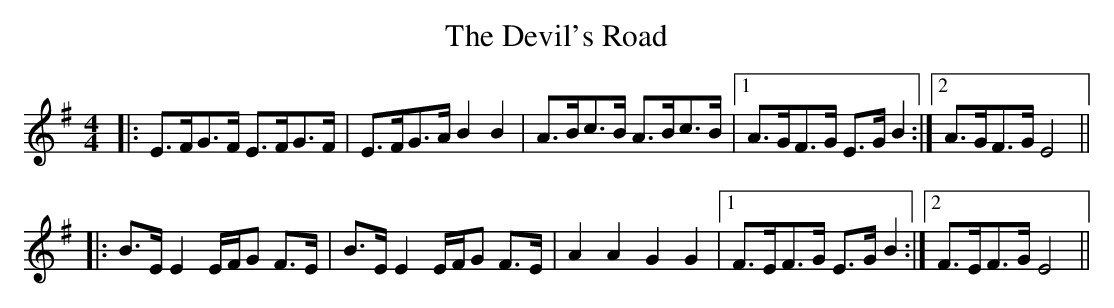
X:1
T: The Devil's Road
M: 4/4
L: 1/8
K: Emin
|:E>FG>F E>FG>F|E>FG>A B2 B2|A>Bc>B A>Bc>B|1 A>GF>G E>G B2:|2 A>GF>G E4||
|:B>EE2 E/F/G F>E|B>EE2 E/F/G F>E|A2A2 G2G2|1 F>EF>G E>G B2:|2 F>EF>G E4||
